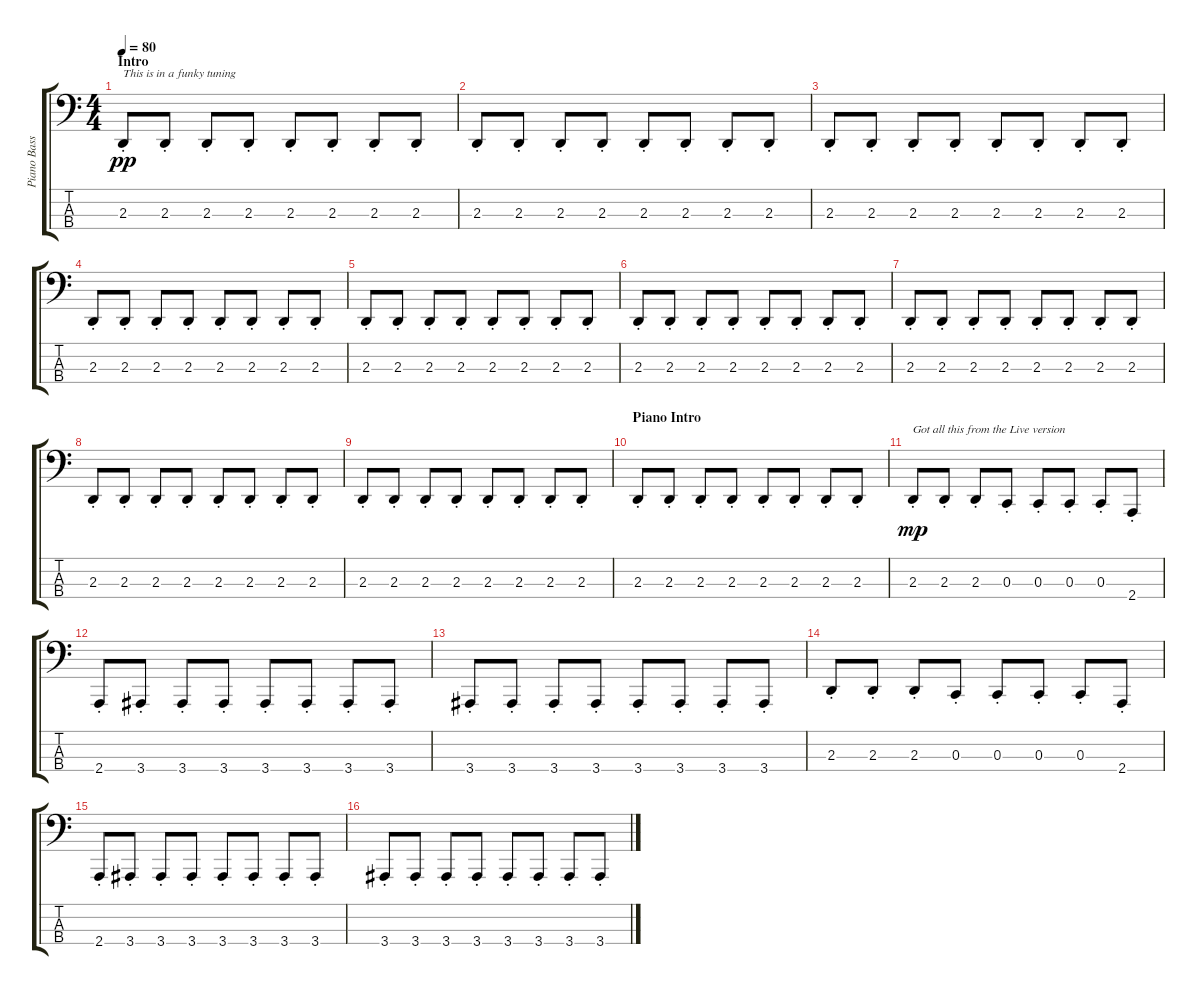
\track ("Piano Bass" "Piano Bass") {instrument acousticgrandpiano}
\staff {score tabs}
\tuning (Bb2 F2 C2 G1) {hide}
\ts (4 4)
\section ("" "Intro")
\tempo 80
\clef f4
\ks c
2.3{st}.8{txt "This is in a funky tuning" dy pp volume 0 instrument acousticgrandpiano} 2.3{st}.8{volume 16} 2.3{st}.8 2.3{st}.8 2.3{st}.8 2.3{st}.8 2.3{st}.8 2.3{st}.8 |
2.3{st}.8 2.3{st}.8 2.3{st}.8 2.3{st}.8 2.3{st}.8 2.3{st}.8 2.3{st}.8 2.3{st}.8 |
2.3{st}.8 2.3{st}.8 2.3{st}.8 2.3{st}.8 2.3{st}.8 2.3{st}.8 2.3{st}.8 2.3{st}.8 |
2.3{st}.8 2.3{st}.8 2.3{st}.8 2.3{st}.8 2.3{st}.8 2.3{st}.8 2.3{st}.8 2.3{st}.8 |
2.3{st}.8 2.3{st}.8 2.3{st}.8 2.3{st}.8 2.3{st}.8 2.3{st}.8 2.3{st}.8 2.3{st}.8 |
2.3{st}.8 2.3{st}.8 2.3{st}.8 2.3{st}.8 2.3{st}.8 2.3{st}.8 2.3{st}.8 2.3{st}.8 |
2.3{st}.8 2.3{st}.8 2.3{st}.8 2.3{st}.8 2.3{st}.8 2.3{st}.8 2.3{st}.8 2.3{st}.8 |
2.3{st}.8 2.3{st}.8 2.3{st}.8 2.3{st}.8 2.3{st}.8 2.3{st}.8 2.3{st}.8 2.3{st}.8 |
2.3{st}.8 2.3{st}.8 2.3{st}.8 2.3{st}.8 2.3{st}.8 2.3{st}.8 2.3{st}.8 2.3{st}.8 |
\section ("" "Piano Intro")
2.3{st}.8 2.3{st}.8 2.3{st}.8 2.3{st}.8 2.3{st}.8 2.3{st}.8 2.3{st}.8 2.3{st}.8 |
2.3{st}.8{txt "Got all this from the Live version" dy mp} 2.3{st}.8 2.3{st}.8 0.3{st}.8 0.3{st}.8 0.3{st}.8 0.3{st}.8 2.4{st}.8 |
2.4{st}.8 3.4{st}.8 3.4{st}.8 3.4{st}.8 3.4{st}.8 3.4{st}.8 3.4{st}.8 3.4{st}.8 |
3.4{st}.8 3.4{st}.8 3.4{st}.8 3.4{st}.8 3.4{st}.8 3.4{st}.8 3.4{st}.8 3.4{st}.8 |
2.3{st}.8 2.3{st}.8 2.3{st}.8 0.3{st}.8 0.3{st}.8 0.3{st}.8 0.3{st}.8 2.4{st}.8 |
2.4{st}.8 3.4{st}.8 3.4{st}.8 3.4{st}.8 3.4{st}.8 3.4{st}.8 3.4{st}.8 3.4{st}.8 |
3.4{st}.8 3.4{st}.8 3.4{st}.8 3.4{st}.8 3.4{st}.8 3.4{st}.8 3.4{st}.8 3.4{st}.8
